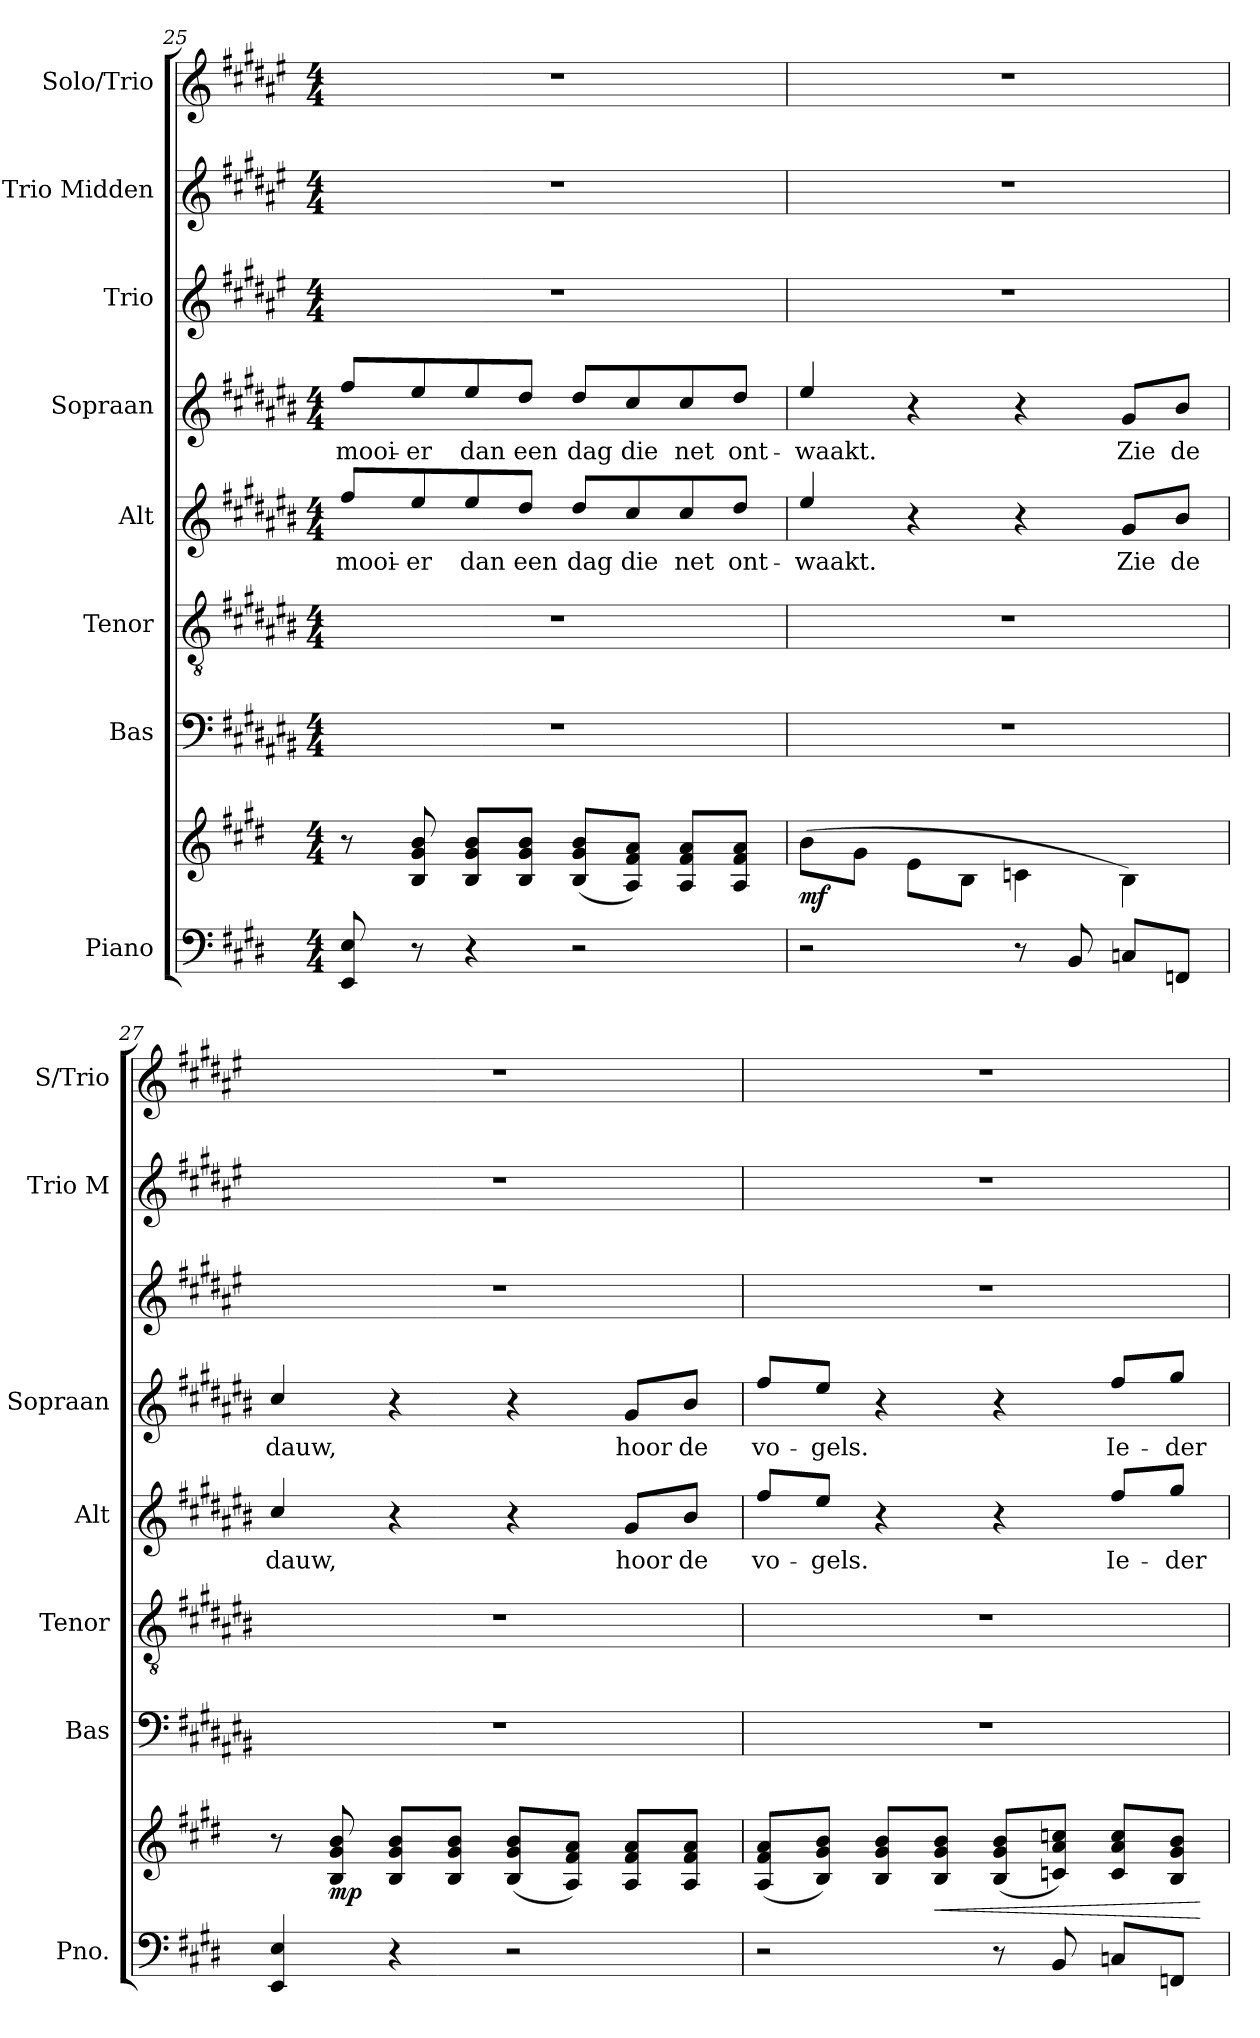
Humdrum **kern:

**kern	**kern	**dynam	**kern	**kern	**kern	**text	**kern	**text	**kern	**kern	**kern
*part8	*part8	*part8	*part7	*part6	*part5	*part5	*part4	*part4	*part3	*part2	*part1
*staff9	*staff8	*staff8/9	*staff7	*staff6	*staff5	*staff5	*staff4	*staff4	*staff3	*staff2	*staff1
*I"Piano	*	*	*I"Bas	*I"Tenor	*I"Alt	*	*I"Sopraan	*	*I"Trio	*I"Trio Midden	*I"Solo/Trio
*I'Pno.	*	*	*I'Bas	*I'Tenor	*I'Alt	*	*I'Sopraan	*	*	*I'Trio M	*I'S/Trio
*clefF4	*clefG2	*	*clefF4	*clefGv2	*clefG2	*	*clefG2	*	*clefG2	*clefG2	*clefG2
*	*	*	*ITrd5c9	*ITrd5c9	*ITrd5c9	*	*ITrd5c9	*	*ITrd1c2	*ITrd1c2	*ITrd1c2
*k[f#c#g#d#]	*k[f#c#g#d#]	*	*k[f#c#g#d#]	*k[f#c#g#d#]	*k[f#c#g#d#]	*	*k[f#c#g#d#]	*	*k[f#c#g#d#]	*k[f#c#g#d#]	*k[f#c#g#d#]
*M4/4	*M4/4	*	*M4/4	*M4/4	*M4/4	*	*M4/4	*	*M4/4	*M4/4	*M4/4
=25	=25	=25	=25	=25	=25	=25	=25	=25	=25	=25	=25
!	!	!	!	!	!	!LO:LY:b	!	!LO:LY:b	!	!	!
8EE/ 8E/	8r	.	1r	1r	8a/L	mooi-	8a/L	mooi-	1r	1r	1r
!	!	!	!	!	!	!LO:LY:b	!	!LO:LY:b	!	!	!
8r	8B/ 8g#/ 8b/	.	.	.	8g#/	-er	8g#/	-er	.	.	.
!	!	!	!	!	!	!LO:LY:b	!	!LO:LY:b	!	!	!
4r	8B/ 8g#/ 8b/L	.	.	.	8g#/	dan	8g#/	dan	.	.	.
!	!	!	!	!	!	!LO:LY:b	!	!LO:LY:b	!	!	!
.	8B/ 8g#/ 8b/J	.	.	.	8f#/J	een	8f#/J	een	.	.	.
!	!	!	!	!	!	!LO:LY:b	!	!LO:LY:b	!	!	!
2r	(<8B/ 8g#/ 8b/L	.	.	.	8f#/L	dag	8f#/L	dag	.	.	.
!	!	!	!	!	!	!LO:LY:b	!	!LO:LY:b	!	!	!
.	8A/ 8f#/ 8a/J)	.	.	.	8e/	die	8e/	die	.	.	.
!	!	!	!	!	!	!LO:LY:b	!	!LO:LY:b	!	!	!
.	8A/ 8f#/ 8a/L	.	.	.	8e/	net	8e/	net	.	.	.
!	!	!	!	!	!	!LO:LY:b	!	!LO:LY:b	!	!	!
.	8A/ 8f#/ 8a/J	.	.	.	8f#/J	ont-	8f#/J	ont-	.	.	.
!!LO:LB:g=z
=26	=26	=26	=26	=26	=26	=26	=26	=26	=26	=26	=26
!	!	!LO:DY:b	!	!	!	!LO:LY:b	!	!LO:LY:b	!	!	!
2r	(>8b\L	mf	1r	1r	4g#/	-waakt.	4g#/	-waakt.	1r	1r	1r
.	8g#\J	.	.	.	.	.	.	.	.	.	.
.	8e\L	.	.	.	4r	.	4r	.	.	.	.
.	8B\J	.	.	.	.	.	.	.	.	.	.
8r	4cn\	.	.	.	4r	.	4r	.	.	.	.
8BB/	.	.	.	.	.	.	.	.	.	.	.
!	!	!	!	!	!	!LO:LY:b	!	!LO:LY:b	!	!	!
8Cn/L	4B\)	.	.	.	8B/L	Zie	8B/L	Zie	.	.	.
!	!	!	!	!	!	!LO:LY:b	!	!LO:LY:b	!	!	!
8FFn/J	.	.	.	.	8d#/J	de	8d#/J	de	.	.	.
=27	=27	=27	=27	=27	=27	=27	=27	=27	=27	=27	=27
!	!	!	!	!	!	!LO:LY:b	!	!LO:LY:b	!	!	!
4EE/ 4E/	8r	.	1r	1r	4e/	dauw,	4e/	dauw,	1r	1r	1r
!	!	!LO:DY:b	!	!	!	!	!	!	!	!	!
.	8B/ 8g#/ 8b/	mp	.	.	.	.	.	.	.	.	.
4r	8B/ 8g#/ 8b/L	.	.	.	4r	.	4r	.	.	.	.
.	8B/ 8g#/ 8b/J	.	.	.	.	.	.	.	.	.	.
2r	(<8B/ 8g#/ 8b/L	.	.	.	4r	.	4r	.	.	.	.
.	8A/ 8f#/ 8a/J)	.	.	.	.	.	.	.	.	.	.
!	!	!	!	!	!	!LO:LY:b	!	!LO:LY:b	!	!	!
.	8A/ 8f#/ 8a/L	.	.	.	8B/L	hoor	8B/L	hoor	.	.	.
!	!	!	!	!	!	!LO:LY:b	!	!LO:LY:b	!	!	!
.	8A/ 8f#/ 8a/J	.	.	.	8d#/J	de	8d#/J	de	.	.	.
=28	=28	=28	=28	=28	=28	=28	=28	=28	=28	=28	=28
!	!	!	!	!	!	!LO:LY:b	!	!LO:LY:b	!	!	!
2r	(<8A/ 8f#/ 8a/L	.	1r	1r	8a/L	vo-	8a/L	vo-	1r	1r	1r
!	!	!	!	!	!	!LO:LY:b	!	!LO:LY:b	!	!	!
.	8B/ 8g#/ 8b/J)	.	.	.	8g#/J	-gels.	8g#/J	-gels.	.	.	.
.	8B/ 8g#/ 8b/L	.	.	.	4r	.	4r	.	.	.	.
!	!	!LO:HP:b	!	!	!	!	!	!	!	!	!
.	8B/ 8g#/ 8b/J	<	.	.	.	.	.	.	.	.	.
8r	(<8B/ 8g#/ 8b/L	.	.	.	4r	.	4r	.	.	.	.
8BB/	8cn/ 8a/ 8ccn/J)	.	.	.	.	.	.	.	.	.	.
!	!	!	!	!	!	!LO:LY:b	!	!LO:LY:b	!	!	!
8Cn/L	8c/ 8a/ 8cc/L	.	.	.	8a/L	Ie-	8a/L	Ie-	.	.	.
!	!	!	!	!	!	!LO:LY:b	!	!LO:LY:b	!	!	!
8FFn/J	8B/ 8g#/ 8b/J	.	.	.	8b/J	-der	8b/J	-der	.	.	.
.	.	[	.	.	.	.	.	.	.	.	.
=	=	=	=	=	=	=	=	=	=	=	=
*-	*-	*-	*-	*-	*-	*-	*-	*-	*-	*-	*-
